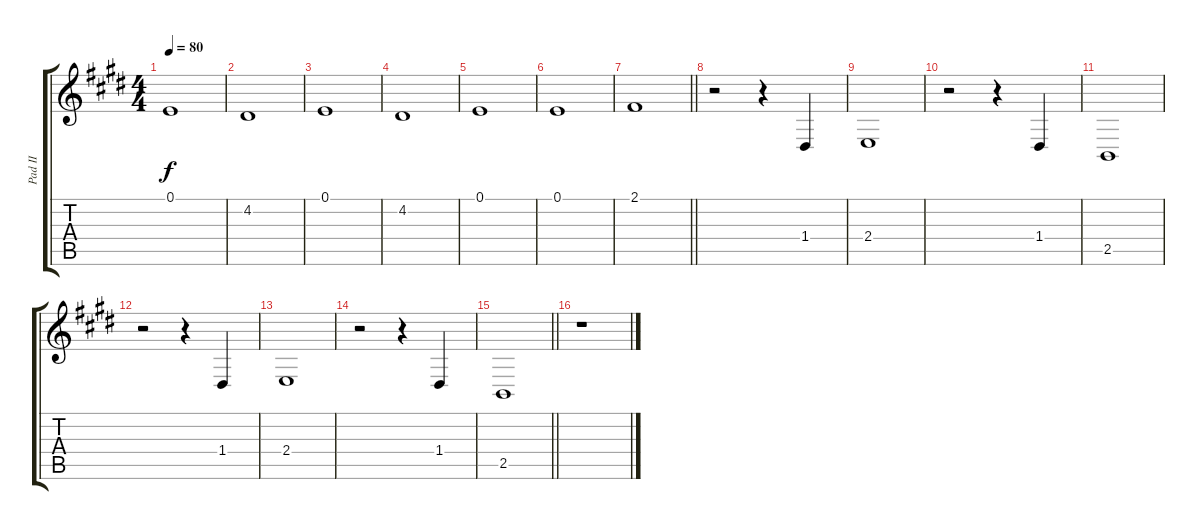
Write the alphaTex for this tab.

\track ("Pad II" "Pad II") {instrument pad2warm}
\staff {score tabs}
\tuning (E4 B3 G3 D3 A2 E2) {hide}
\ts (4 4)
\tempo 80
\clef g2
\ks e
0.1.1{dy f} |
4.2.1 |
0.1.1 |
4.2.1 |
0.1.1 |
0.1.1 |
\barLineRight lightlight
2.1.1 |
r.2 r.4 1.4.4 |
2.4.1 |
r.2 r.4 1.4.4 |
2.5.1 |
r.2 r.4 1.4.4 |
2.4.1 |
r.2 r.4 1.4.4 |
\barLineRight lightlight
2.5.1 |
r.1
